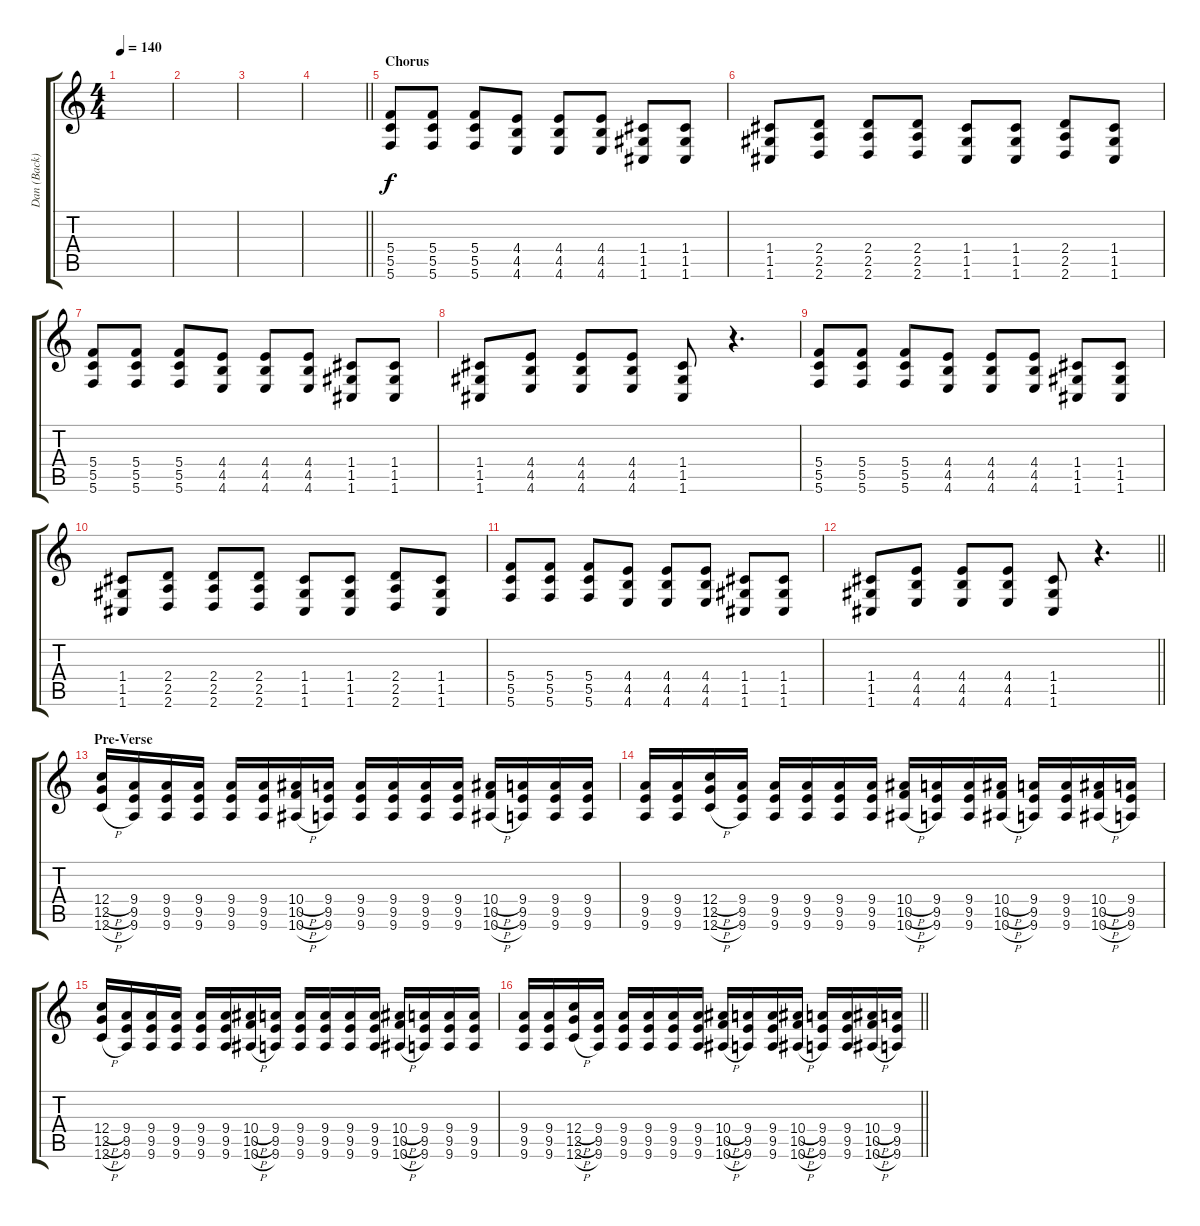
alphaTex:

\track ("Dan (Back)" "Dan (Back)") {instrument distortionguitar}
\staff {score tabs}
\tuning (D4 A3 F3 C3 G2 C2) {hide}
\ts (4 4)
\tempo 140
\clef g2
\ks c
|
|
|
\barLineRight lightlight
|
\section ("" "Chorus")
(5.4 5.5 5.6).8 (5.4 5.5 5.6).8 (5.4 5.5 5.6).8 (4.4 4.5 4.6).8 (4.4 4.5 4.6).8 (4.4 4.5 4.6).8 (1.4 1.5 1.6).8 (1.4 1.5 1.6).8 |
(1.4 1.5 1.6).8 (2.4 2.5 2.6).8 (2.4 2.5 2.6).8 (2.4 2.5 2.6).8 (1.4 1.5 1.6).8 (1.4 1.5 1.6).8 (2.4 2.5 2.6).8 (1.4 1.5 1.6).8 |
(5.4 5.5 5.6).8 (5.4 5.5 5.6).8 (5.4 5.5 5.6).8 (4.4 4.5 4.6).8 (4.4 4.5 4.6).8 (4.4 4.5 4.6).8 (1.4 1.5 1.6).8 (1.4 1.5 1.6).8 |
(1.4 1.5 1.6).8 (4.4 4.5 4.6).8 (4.4 4.5 4.6).8 (4.4 4.5 4.6).8 (1.4 1.5 1.6).8 r.4{d} |
(5.4 5.5 5.6).8 (5.4 5.5 5.6).8 (5.4 5.5 5.6).8 (4.4 4.5 4.6).8 (4.4 4.5 4.6).8 (4.4 4.5 4.6).8 (1.4 1.5 1.6).8 (1.4 1.5 1.6).8 |
(1.4 1.5 1.6).8 (2.4 2.5 2.6).8 (2.4 2.5 2.6).8 (2.4 2.5 2.6).8 (1.4 1.5 1.6).8 (1.4 1.5 1.6).8 (2.4 2.5 2.6).8 (1.4 1.5 1.6).8 |
(5.4 5.5 5.6).8 (5.4 5.5 5.6).8 (5.4 5.5 5.6).8 (4.4 4.5 4.6).8 (4.4 4.5 4.6).8 (4.4 4.5 4.6).8 (1.4 1.5 1.6).8 (1.4 1.5 1.6).8 |
\barLineRight lightlight
(1.4 1.5 1.6).8 (4.4 4.5 4.6).8 (4.4 4.5 4.6).8 (4.4 4.5 4.6).8 (1.4 1.5 1.6).8 r.4{d} |
\section ("" "Pre-Verse")
(12.4{h} 12.5{h} 12.6{h}).16 (9.4 9.5 9.6).16 (9.4 9.5 9.6).16 (9.4 9.5 9.6).16 (9.4 9.5 9.6).16 (9.4 9.5 9.6).16 (10.4{h} 10.5{h} 10.6{h}).16 (9.4 9.5 9.6).16 (9.4 9.5 9.6).16 (9.4 9.5 9.6).16 (9.4 9.5 9.6).16 (9.4 9.5 9.6).16 (10.4{h} 10.5{h} 10.6{h}).16 (9.4 9.5 9.6).16 (9.4 9.5 9.6).16 (9.4 9.5 9.6).16 |
(9.4 9.5 9.6).16 (9.4 9.5 9.6).16 (12.4{h} 12.5{h} 12.6{h}).16 (9.4 9.5 9.6).16 (9.4 9.5 9.6).16 (9.4 9.5 9.6).16 (9.4 9.5 9.6).16 (9.4 9.5 9.6).16 (10.4{h} 10.5{h} 10.6{h}).16 (9.4 9.5 9.6).16 (9.4 9.5 9.6).16 (10.4{h} 10.5{h} 10.6{h}).16 (9.4 9.5 9.6).16 (9.4 9.5 9.6).16 (10.4{h} 10.5{h} 10.6{h}).16 (9.4 9.5 9.6).16 |
(12.4{h} 12.5{h} 12.6{h}).16 (9.4 9.5 9.6).16 (9.4 9.5 9.6).16 (9.4 9.5 9.6).16 (9.4 9.5 9.6).16 (9.4 9.5 9.6).16 (10.4{h} 10.5{h} 10.6{h}).16 (9.4 9.5 9.6).16 (9.4 9.5 9.6).16 (9.4 9.5 9.6).16 (9.4 9.5 9.6).16 (9.4 9.5 9.6).16 (10.4{h} 10.5{h} 10.6{h}).16 (9.4 9.5 9.6).16 (9.4 9.5 9.6).16 (9.4 9.5 9.6).16 |
\barLineRight lightlight
(9.4 9.5 9.6).16 (9.4 9.5 9.6).16 (12.4{h} 12.5{h} 12.6{h}).16 (9.4 9.5 9.6).16 (9.4 9.5 9.6).16 (9.4 9.5 9.6).16 (9.4 9.5 9.6).16 (9.4 9.5 9.6).16 (10.4{h} 10.5{h} 10.6{h}).16 (9.4 9.5 9.6).16 (9.4 9.5 9.6).16 (10.4{h} 10.5{h} 10.6{h}).16 (9.4 9.5 9.6).16 (9.4 9.5 9.6).16 (10.4{h} 10.5{h} 10.6{h}).16 (9.4 9.5 9.6).16
